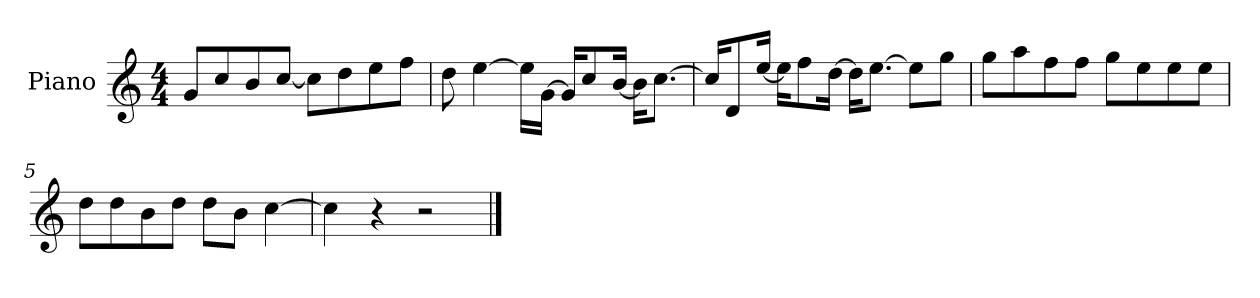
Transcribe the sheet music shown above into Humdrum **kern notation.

**kern
*part1
*staff1
*I"Piano
*I'P-no
*clefG2
*k[]
*M4/4
*MM90
=1
8g/L
8cc/
8b/
[8cc/J
8cc\L]
8dd\
8ee\
8ff\J
=2
8dd\
[4ee\
16ee\LL]
[16g\JJ
16g/KL]
8cc/
[16b/Jk
16b\KL]
[8.cc\J
=3
16cc/KL]
8d/
[16ee/Jk
16ee\KL]
8ff\
[16dd\Jk
16dd\KL]
[8.ee\J
8ee\L]
8gg\J
=4
8gg\L
8aa\
8ff\
8ff\J
8gg\L
8ee\
8ee\
8ee\J
!!LO:LB:g=z
=5
8dd\L
8dd\
8b\
8dd\J
8dd\L
8b\J
[4cc\
=6
4cc\]
4r
2r
==
*-
